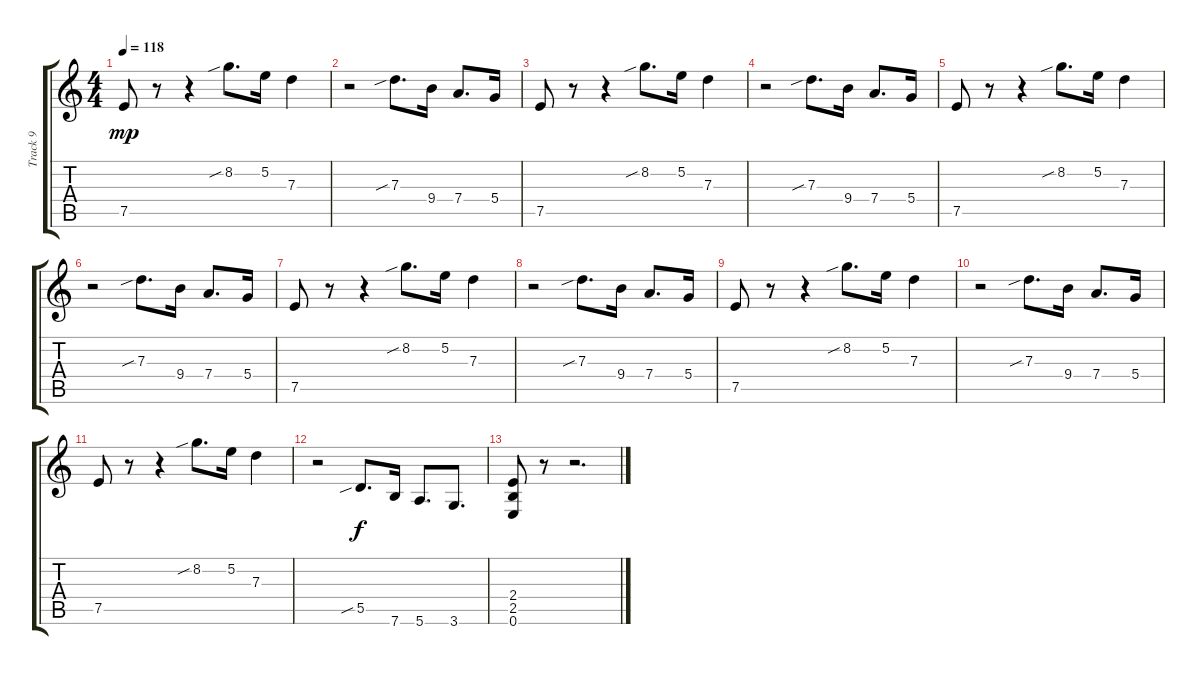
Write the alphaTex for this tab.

\track ("Track 9" "Track 9") {instrument distortionguitar}
\staff {score tabs}
\tuning (E4 B3 G3 D3 A2 E2) {hide}
\ts (4 4)
\tempo 118
\clef g2
\ks c
7.5.8{dy mp} r.8 r.4 8.2{sib}.8{d} 5.2.16 7.3.4 |
r.2 7.3{sib}.8{d} 9.4.16 7.4.8{d} 5.4.16 |
7.5.8 r.8 r.4 8.2{sib}.8{d} 5.2.16 7.3.4 |
r.2 7.3{sib}.8{d} 9.4.16 7.4.8{d} 5.4.16 |
7.5.8 r.8 r.4 8.2{sib}.8{d} 5.2.16 7.3.4 |
r.2 7.3{sib}.8{d} 9.4.16 7.4.8{d} 5.4.16 |
7.5.8 r.8 r.4 8.2{sib}.8{d} 5.2.16 7.3.4 |
r.2 7.3{sib}.8{d} 9.4.16 7.4.8{d} 5.4.16 |
7.5.8 r.8 r.4 8.2{sib}.8{d} 5.2.16 7.3.4 |
r.2 7.3{sib}.8{d} 9.4.16 7.4.8{d} 5.4.16 |
7.5.8 r.8 r.4 8.2{sib}.8{d} 5.2.16 7.3.4 |
r.2 5.5{sib}.8{d dy f} 7.6.16 5.6.8{d} 3.6.8{d} |
(2.4 2.5 0.6).8 r.8 r.2{d}
